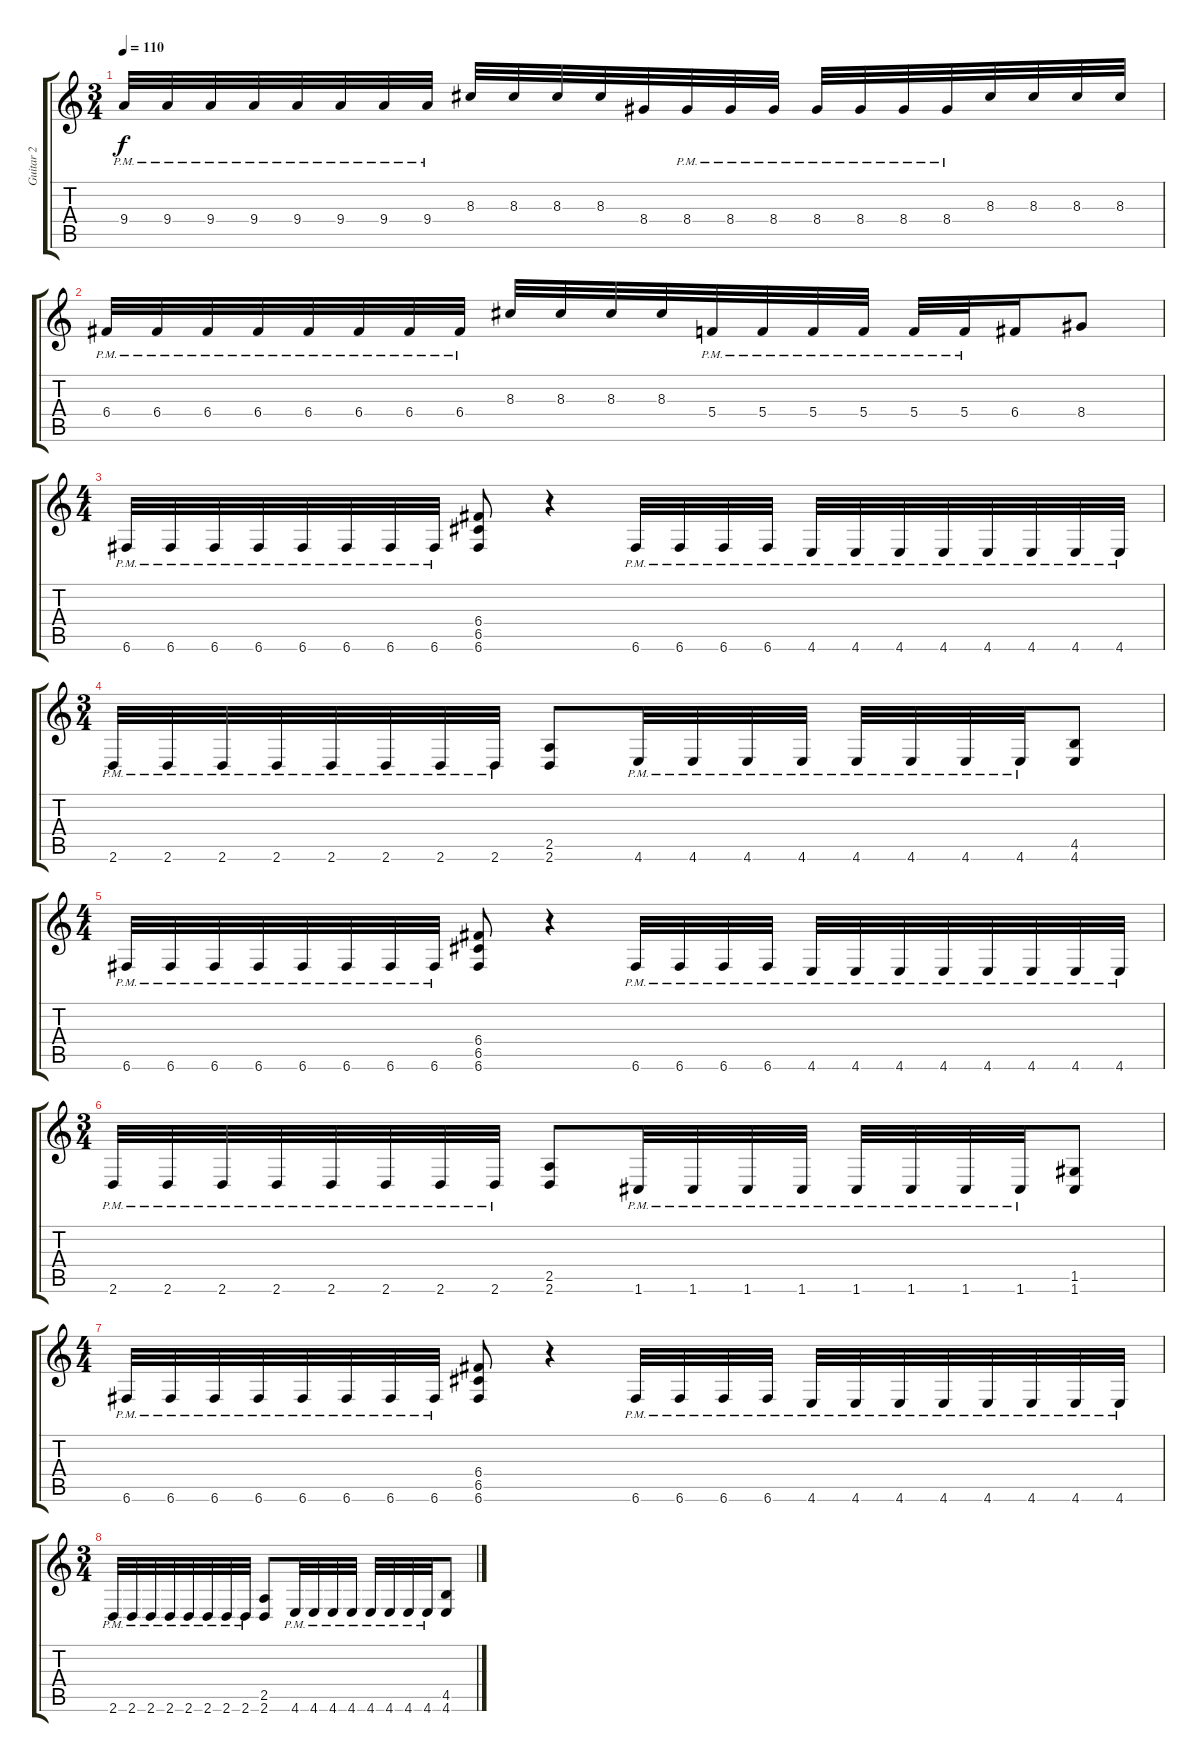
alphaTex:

\track ("Guitar 2" "Guitar 2") {instrument distortionguitar}
\staff {score tabs}
\tuning (D4 A3 F3 C3 G2 C2) {hide}
\ts (3 4)
\tempo 110
\clef g2
\ks c
9.4{pm}.32{dy f} 9.4{pm}.32 9.4{pm}.32 9.4{pm}.32 9.4{pm}.32 9.4{pm}.32 9.4{pm}.32 9.4{pm}.32 8.3.32 8.3.32 8.3.32 8.3.32 8.4.32 8.4{pm}.32 8.4{pm}.32 8.4{pm}.32 8.4{pm}.32 8.4{pm}.32 8.4{pm}.32 8.4{pm}.32 8.3.32 8.3.32 8.3.32 8.3.32 |
6.4{pm}.32 6.4{pm}.32 6.4{pm}.32 6.4{pm}.32 6.4{pm}.32 6.4{pm}.32 6.4{pm}.32 6.4{pm}.32 8.3.32 8.3.32 8.3.32 8.3.32 5.4{pm}.32 5.4{pm}.32 5.4{pm}.32 5.4{pm}.32 5.4{pm}.32 5.4{pm}.32 6.4.16 8.4.8 |
\ts (4 4)
6.6{pm}.32 6.6{pm}.32 6.6{pm}.32 6.6{pm}.32 6.6{pm}.32 6.6{pm}.32 6.6{pm}.32 6.6{pm}.32 (6.4 6.5 6.6).8 r.4 6.6{pm}.32 6.6{pm}.32 6.6{pm}.32 6.6{pm}.32 4.6{pm}.32 4.6{pm}.32 4.6{pm}.32 4.6{pm}.32 4.6{pm}.32 4.6{pm}.32 4.6{pm}.32 4.6{pm}.32 |
\ts (3 4)
2.6{pm}.32 2.6{pm}.32 2.6{pm}.32 2.6{pm}.32 2.6{pm}.32 2.6{pm}.32 2.6{pm}.32 2.6{pm}.32 (2.5 2.6).8 4.6{pm}.32 4.6{pm}.32 4.6{pm}.32 4.6{pm}.32 4.6{pm}.32 4.6{pm}.32 4.6{pm}.32 4.6{pm}.32 (4.5 4.6).8 |
\ts (4 4)
6.6{pm}.32 6.6{pm}.32 6.6{pm}.32 6.6{pm}.32 6.6{pm}.32 6.6{pm}.32 6.6{pm}.32 6.6{pm}.32 (6.4 6.5 6.6).8 r.4 6.6{pm}.32 6.6{pm}.32 6.6{pm}.32 6.6{pm}.32 4.6{pm}.32 4.6{pm}.32 4.6{pm}.32 4.6{pm}.32 4.6{pm}.32 4.6{pm}.32 4.6{pm}.32 4.6{pm}.32 |
\ts (3 4)
2.6{pm}.32 2.6{pm}.32 2.6{pm}.32 2.6{pm}.32 2.6{pm}.32 2.6{pm}.32 2.6{pm}.32 2.6{pm}.32 (2.5 2.6).8 1.6{pm}.32 1.6{pm}.32 1.6{pm}.32 1.6{pm}.32 1.6{pm}.32 1.6{pm}.32 1.6{pm}.32 1.6{pm}.32 (1.5 1.6).8 |
\ts (4 4)
6.6{pm}.32 6.6{pm}.32 6.6{pm}.32 6.6{pm}.32 6.6{pm}.32 6.6{pm}.32 6.6{pm}.32 6.6{pm}.32 (6.4 6.5 6.6).8 r.4 6.6{pm}.32 6.6{pm}.32 6.6{pm}.32 6.6{pm}.32 4.6{pm}.32 4.6{pm}.32 4.6{pm}.32 4.6{pm}.32 4.6{pm}.32 4.6{pm}.32 4.6{pm}.32 4.6{pm}.32 |
\ts (3 4)
2.6{pm}.32 2.6{pm}.32 2.6{pm}.32 2.6{pm}.32 2.6{pm}.32 2.6{pm}.32 2.6{pm}.32 2.6{pm}.32 (2.5 2.6).8 4.6{pm}.32 4.6{pm}.32 4.6{pm}.32 4.6{pm}.32 4.6{pm}.32 4.6{pm}.32 4.6{pm}.32 4.6{pm}.32 (4.5 4.6).8
